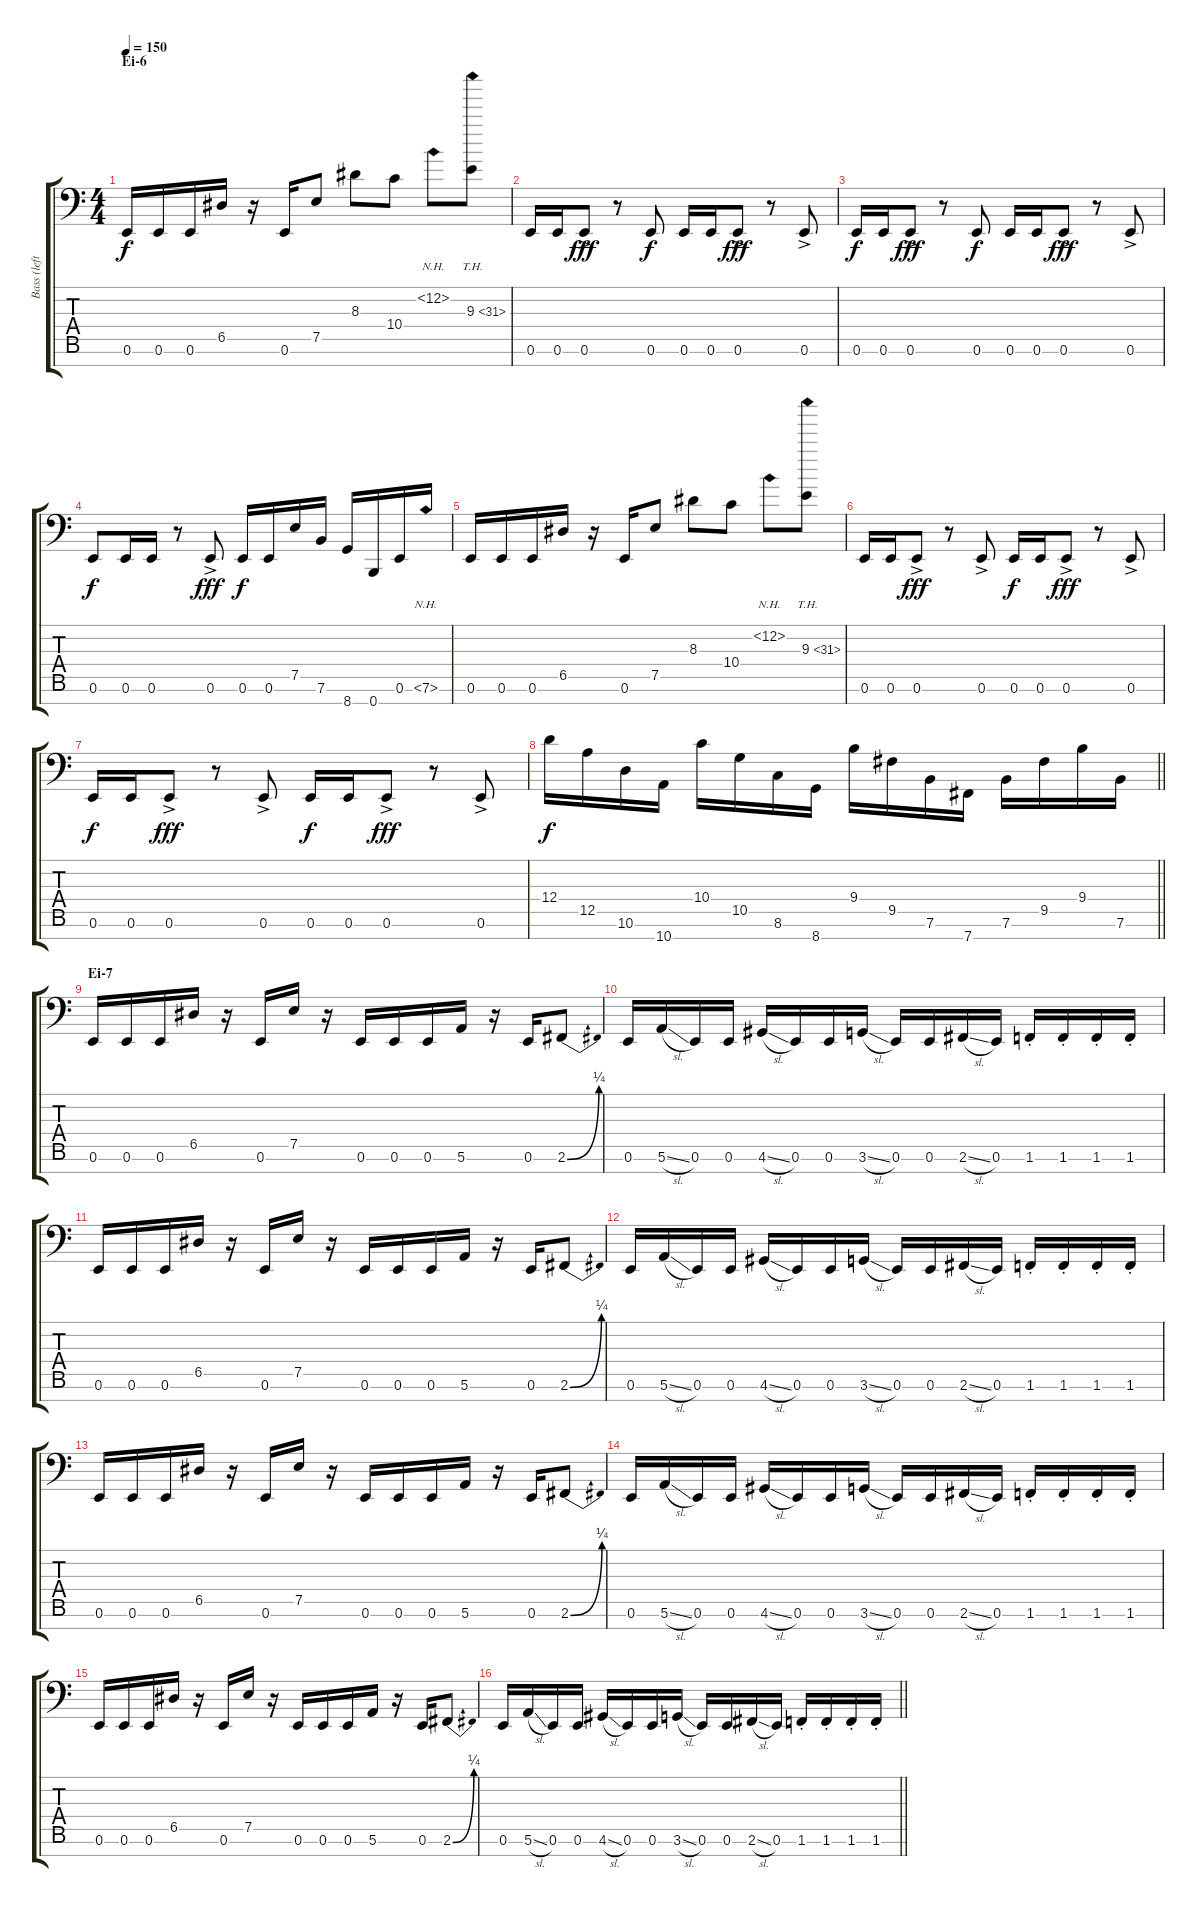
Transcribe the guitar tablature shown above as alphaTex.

\track ("Bass (left)" "Bass (left") {instrument electricbasspick}
\staff {score tabs}
\tuning (E3 B2 G2 D2 A1 E1 B0) {hide}
\ts (4 4)
\section ("" "Ei-6")
\tempo 150
\clef f4
\ks c
0.6.16{dy f} 0.6.16 0.6.16 6.5.16 r.16 0.6.16 7.5.8 8.3.8 10.4.8 12.2{nh}.8 9.3{th 22}.8 |
0.6.16 0.6.16 0.6{ac}.8{dy fff} r.8 0.6.8{dy f} 0.6.16 0.6.16 0.6{ac}.8{dy fff} r.8 0.6{ac}.8 |
0.6.16{dy f} 0.6.16 0.6{ac}.8{dy fff} r.8 0.6.8{dy f} 0.6.16 0.6.16 0.6{ac}.8{dy fff} r.8 0.6{ac}.8 |
0.6.8{dy f} 0.6.16 0.6.16 r.8 0.6{ac}.8{dy fff} 0.6.16{dy f} 0.6.16 7.5.16 7.6.16 8.7.16 0.7.16 0.6.16 7.6{nh}.16 |
0.6.16 0.6.16 0.6.16 6.5.16 r.16 0.6.16 7.5.8 8.3.8 10.4.8 12.2{nh}.8 9.3{th 22}.8 |
0.6.16 0.6.16 0.6{ac}.8{dy fff} r.8 0.6{ac}.8 0.6.16{dy f} 0.6.16 0.6{ac}.8{dy fff} r.8 0.6{ac}.8 |
0.6.16{dy f} 0.6.16 0.6{ac}.8{dy fff} r.8 0.6{ac}.8 0.6.16{dy f} 0.6.16 0.6{ac}.8{dy fff} r.8 0.6{ac}.8 |
\barLineRight lightlight
12.4.16{dy f} 12.5.16 10.6.16 10.7.16 10.4.16 10.5.16 8.6.16 8.7.16 9.4.16 9.5.16 7.6.16 7.7.16 7.6.16 9.5.16 9.4.16 7.6.16 |
\section ("" "Ei-7")
0.6.16 0.6.16 0.6.16 6.5.16 r.16 0.6.16 7.5.16 r.16 0.6.16 0.6.16 0.6.16 5.6.16 r.16 0.6.16 2.6{be (bend 0 0 60 1)}.8 |
0.6.16 5.6{sl}.16 0.6.16 0.6.16 4.6{sl}.16 0.6.16 0.6.16 3.6{sl}.16 0.6.16 0.6.16 2.6{sl}.16 0.6.16 1.6{st}.16 1.6{st}.16 1.6{st}.16 1.6{st}.16 |
0.6.16 0.6.16 0.6.16 6.5.16 r.16 0.6.16 7.5.16 r.16 0.6.16 0.6.16 0.6.16 5.6.16 r.16 0.6.16 2.6{be (bend 0 0 60 1)}.8 |
0.6.16 5.6{sl}.16 0.6.16 0.6.16 4.6{sl}.16 0.6.16 0.6.16 3.6{sl}.16 0.6.16 0.6.16 2.6{sl}.16 0.6.16 1.6{st}.16 1.6{st}.16 1.6{st}.16 1.6{st}.16 |
0.6.16 0.6.16 0.6.16 6.5.16 r.16 0.6.16 7.5.16 r.16 0.6.16 0.6.16 0.6.16 5.6.16 r.16 0.6.16 2.6{be (bend 0 0 60 1)}.8 |
0.6.16 5.6{sl}.16 0.6.16 0.6.16 4.6{sl}.16 0.6.16 0.6.16 3.6{sl}.16 0.6.16 0.6.16 2.6{sl}.16 0.6.16 1.6{st}.16 1.6{st}.16 1.6{st}.16 1.6{st}.16 |
0.6.16 0.6.16 0.6.16 6.5.16 r.16 0.6.16 7.5.16 r.16 0.6.16 0.6.16 0.6.16 5.6.16 r.16 0.6.16 2.6{be (bend 0 0 60 1)}.8 |
\barLineRight lightlight
0.6.16 5.6{sl}.16 0.6.16 0.6.16 4.6{sl}.16 0.6.16 0.6.16 3.6{sl}.16 0.6.16 0.6.16 2.6{sl}.16 0.6.16 1.6{st}.16 1.6{st}.16 1.6{st}.16 1.6{st}.16
